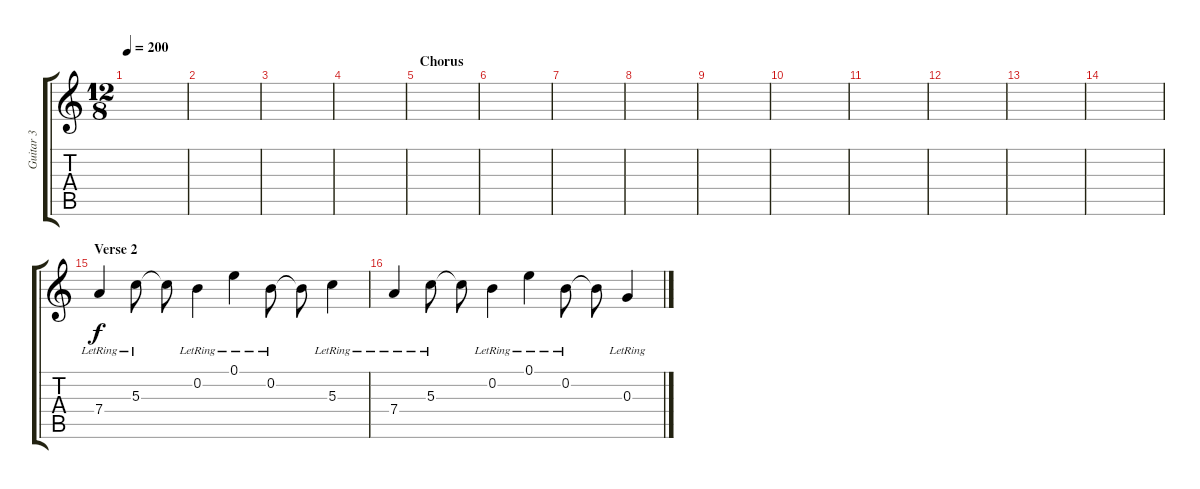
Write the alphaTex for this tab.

\track ("Guitar 3" "Guitar 3") {instrument electricguitarclean}
\staff {score tabs}
\tuning (E4 B3 G3 D3 A2 D2) {hide}
\ts (12 8)
\tempo 200
\clef g2
\ks c
|
|
|
|
\section ("" "Chorus")
|
|
|
|
|
|
|
|
|
|
\section ("" "Verse 2")
7.4{lr}.4 5.3{lr}.8 5.3{t}.8 0.2{lr}.4 0.1{lr}.4 0.2{lr}.8 0.2{t}.8 5.3{lr}.4 |
7.4{lr}.4 5.3{lr}.8 5.3{t}.8 0.2{lr}.4 0.1{lr}.4 0.2{lr}.8 0.2{t}.8 0.3{lr}.4
